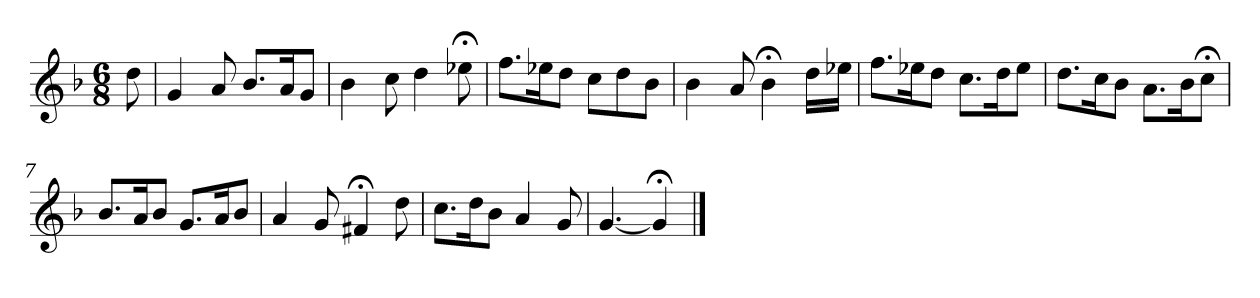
**kern
*part1
*staff1
*k[b-]
*G:dor
*M6/8
*MM120
=
8dd
=1
4g
8a
8.b-L
16aK
8gJ
=2
4b-
8cc
4dd
8ee-X;<
=3
8.ffL
16ee-XK
8ddJ
8ccL
8dd
8b-J
=4
4b-
8a
4b-;<
16ddLL
16ee-XJJ
=5
8.ffL
16ee-XK
8ddJ
8.ccL
16ddK
8ee-J
=6
8.ddL
16ccK
8b-J
8.aL
16b-K
8cc;<J
=7
8.b-L
16aK
8b-J
8.gL
16aK
8b-J
=8
4a
8g
4f#X;<
8dd
=9
8.ccL
16ddK
8b-J
4a
8g
=10
[4.g
4g;<]
==
*-
